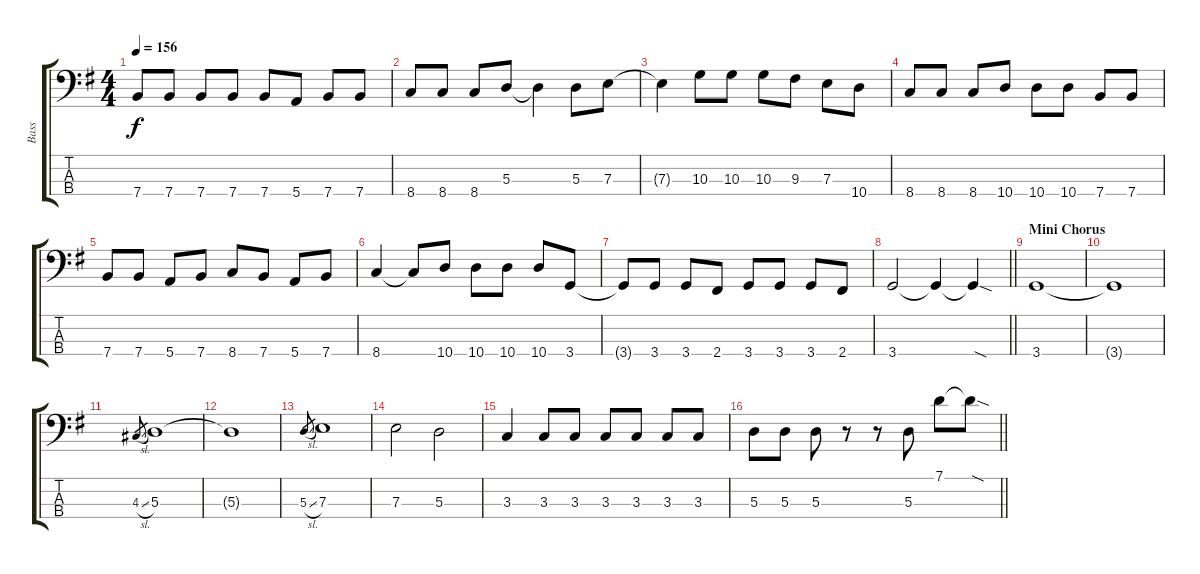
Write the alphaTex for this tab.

\track ("Bass" "Bass") {instrument electricbassfinger}
\staff {score tabs}
\tuning (G2 D2 A1 E1) {hide}
\ts (4 4)
\tempo 156
\clef f4
\ks g
7.4.8{dy f} 7.4.8 7.4.8 7.4.8 7.4.8 5.4.8 7.4.8 7.4.8 |
8.4.8 8.4.8 8.4.8 5.3.8 5.3{t}.4 5.3.8 7.3.8 |
7.3{t}.4 10.3.8 10.3.8 10.3.8 9.3.8 7.3.8 10.4.8 |
8.4.8 8.4.8 8.4.8 10.4.8 10.4.8 10.4.8 7.4.8 7.4.8 |
7.4.8 7.4.8 5.4.8 7.4.8 8.4.8 7.4.8 5.4.8 7.4.8 |
8.4.4 8.4{t}.8 10.4.8 10.4.8 10.4.8 10.4.8 3.4.8 |
3.4{t}.8 3.4.8 3.4.8 2.4.8 3.4.8 3.4.8 3.4.8 2.4.8 |
\barLineRight lightlight
3.4.2 3.4{t}.4 3.4{sod t}.4 |
\section ("" "Mini Chorus")
3.4.1 |
3.4{t}.1 |
4.3{sl}.8{gr} 5.3.1 |
5.3{t}.1 |
5.3{sl}.8{gr} 7.3.1 |
7.3.2 5.3.2 |
3.3.4 3.3.8 3.3.8 3.3.8 3.3.8 3.3.8 3.3.8 |
\barLineRight lightlight
5.3.8 5.3.8 5.3.8 r.8 r.8 5.3.8 7.1.8 7.1{sod t}.8
